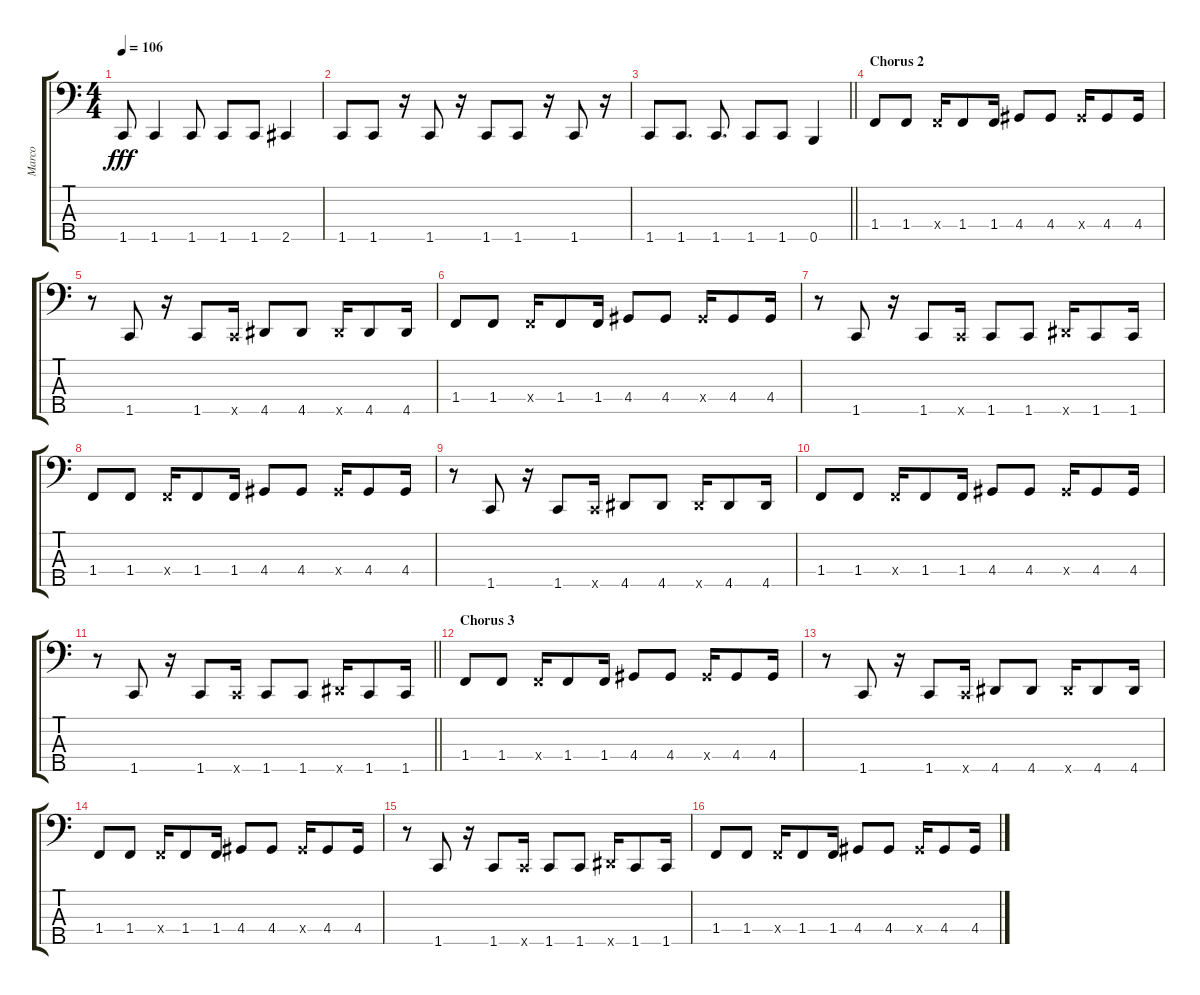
\track ("Marco" "Marco") {instrument electricbassfinger}
\staff {score tabs}
\tuning (G2 D2 A1 E1 B0) {hide}
\ts (4 4)
\tempo 106
\clef f4
\ks c
1.5.8{dy fff} 1.5.4 1.5.8 1.5.8 1.5.8 2.5.4 |
1.5.8 1.5.8 r.16 1.5.8 r.16 1.5.8 1.5.8 r.16 1.5.8 r.16 |
\barLineRight lightlight
1.5.8 1.5.8{d} 1.5.8{d} 1.5.8 1.5.8 0.5.4 |
\section ("" "Chorus 2")
1.4.8 1.4.8 1.4{x}.16 1.4.8 1.4.16 4.4.8 4.4.8 4.4{x}.16 4.4.8 4.4.16 |
r.8 1.5.8 r.16 1.5.8 1.5{x}.16 4.5.8 4.5.8 4.5{x}.16 4.5.8 4.5.16 |
1.4.8 1.4.8 1.4{x}.16 1.4.8 1.4.16 4.4.8 4.4.8 4.4{x}.16 4.4.8 4.4.16 |
r.8 1.5.8 r.16 1.5.8 1.5{x}.16 1.5.8 1.5.8 4.5{x}.16 1.5.8 1.5.16 |
1.4.8 1.4.8 1.4{x}.16 1.4.8 1.4.16 4.4.8 4.4.8 4.4{x}.16 4.4.8 4.4.16 |
r.8 1.5.8 r.16 1.5.8 1.5{x}.16 4.5.8 4.5.8 4.5{x}.16 4.5.8 4.5.16 |
1.4.8 1.4.8 1.4{x}.16 1.4.8 1.4.16 4.4.8 4.4.8 4.4{x}.16 4.4.8 4.4.16 |
\barLineRight lightlight
r.8 1.5.8 r.16 1.5.8 1.5{x}.16 1.5.8 1.5.8 4.5{x}.16 1.5.8 1.5.16 |
\section ("" "Chorus 3")
1.4.8 1.4.8 1.4{x}.16 1.4.8 1.4.16 4.4.8 4.4.8 4.4{x}.16 4.4.8 4.4.16 |
r.8 1.5.8 r.16 1.5.8 1.5{x}.16 4.5.8 4.5.8 4.5{x}.16 4.5.8 4.5.16 |
1.4.8 1.4.8 1.4{x}.16 1.4.8 1.4.16 4.4.8 4.4.8 4.4{x}.16 4.4.8 4.4.16 |
r.8 1.5.8 r.16 1.5.8 1.5{x}.16 1.5.8 1.5.8 4.5{x}.16 1.5.8 1.5.16 |
1.4.8 1.4.8 1.4{x}.16 1.4.8 1.4.16 4.4.8 4.4.8 4.4{x}.16 4.4.8 4.4.16
